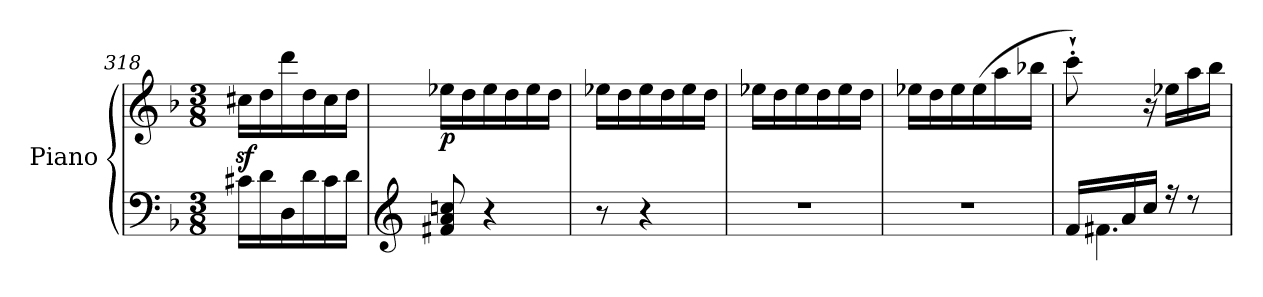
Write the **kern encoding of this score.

**kern	**kern	**dynam
*part1	*part1	*part1
*staff2	*staff1	*staff1/2
*I"Piano	*	*
*I'Pno	*	*
*clefF4	*clefG2	*
*k[b-]	*k[b-]	*
*M3/8	*M3/8	*
=318	=318	=318
16c#X\LL	16cc#Xz<\LL	.
16d\	16dd\	.
16D\	16ddd\	.
16d\	16dd\	.
16c#\	16cc#\	.
16d\JJ	16dd\JJ	.
!!LO:PB:g=z
=319	=319	=319
*clefG2	*	*
!	!	!LO:DY:b
8f#X/ 8a/ 8ccn/	16ee-X\LL	p
.	16dd\	.
4r	16ee-\	.
.	16dd\	.
.	16ee-\	.
.	16dd\JJ	.
=320	=320	=320
8r	16ee-X\LL	.
.	16dd\	.
4r	16ee-\	.
.	16dd\	.
.	16ee-\	.
.	16dd\JJ	.
=321	=321	=321
4.r	16ee-X\LL	.
.	16dd\	.
.	16ee-\	.
.	16dd\	.
.	16ee-\	.
.	16dd\JJ	.
=322	=322	=322
4.r	16ee-X\LL	.
.	16dd\	.
.	16ee-\	.
.	(>16ee-\	.
.	16aa\	.
.	16bb-X\JJ	.
=323	=323	=323
*^	*	*
16f/LL	4.f#X\	8ccc'`\)	.
16a/	.	.	.
16cc/JJ	.	16r	.
16r	.	16ee-X\LL	.
8r	.	16aa\	.
.	.	16bb-\JJ	.
*v	*v	*	*
=	=	=
*-	*-	*-
